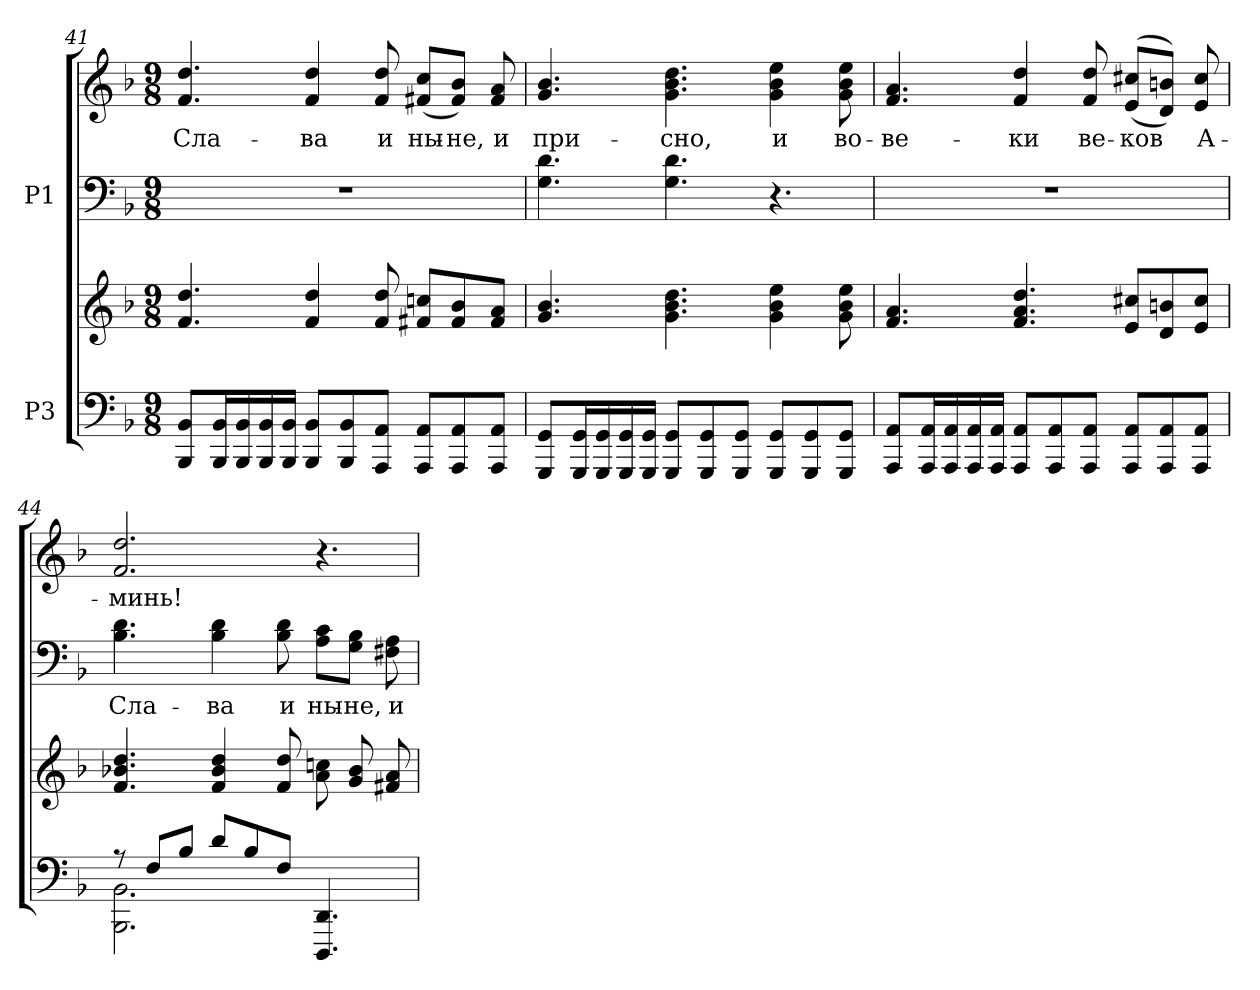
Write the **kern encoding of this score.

**kern	**kern	**kern	**text	**kern	**text
*part2	*part2	*part1	*part1	*part1	*part1
*staff4	*staff3	*staff2	*staff2	*staff1	*staff1
*I"P3	*	*I"P1	*	*	*
*clefF4	*clefG2	*clefF4	*	*clefG2	*
*k[b-]	*k[b-]	*k[b-]	*	*k[b-]	*
*d:	*d:	*d:	*	*d:	*
*M9/8	*M9/8	*M9/8	*	*M9/8	*
=41	=41	=41	=41	=41	=41
!	!	!LO:N:vis=1	!	!	!
!	!	!	!	!	!LO:LY:b:color=#000000
8BBB-i/ 8BB-iL	4.fi/ 4.ddi	8%9r	.	4.fi/ 4.ddi	Сла-
16BBB-i/ 16BB-iL	.	.	.	.	.
16BBB-i/ 16BB-i	.	.	.	.	.
16BBB-i/ 16BB-i	.	.	.	.	.
16BBB-i/ 16BB-iJJ	.	.	.	.	.
!	!	!	!	!	!LO:LY:b:color=#000000
8BBB-i/ 8BB-iL	4fi/ 4ddi	.	.	4fi/ 4ddi	-ва
8BBB-i/ 8BB-i	.	.	.	.	.
!	!	!	!	!	!LO:LY:b:color=#000000
8AAAi/ 8AAiJ	8fi/ 8ddi	.	.	8fi/ 8ddi	и
!	!	!	!	!	!LO:LY:b:color=#000000
8AAAi/ 8AAiL	8f#Xi/ 8ccniL	.	.	(8f#Xi/ 8cciL	ны-
!	!	!	!	!	!LO:LY:b:color=#000000
8AAAi/ 8AAi	8f#i/ 8b-i	.	.	8f#i/ 8b-iJ)	-не,
!	!	!	!	!	!LO:LY:b:color=#000000
8AAAi/ 8AAiJ	8f#i/ 8aiJ	.	.	8f#i/ 8ai	и
!!LO:PB:g=z
=42	=42	=42	=42	=42	=42
!	!	!	!	!	!LO:LY:b:color=#000000
8GGGi/ 8GGiL	4.gi/ 4.b-i	4.Gi\ 4.di	.	4.gi/ 4.b-i	при-
16GGGi/ 16GGiL	.	.	.	.	.
16GGGi/ 16GGi	.	.	.	.	.
16GGGi/ 16GGi	.	.	.	.	.
16GGGi/ 16GGiJJ	.	.	.	.	.
!	!	!	!	!	!LO:LY:b:color=#000000
8GGGi/ 8GGiL	4.gi\ 4.b-i 4.ddi	4.Gi\ 4.di	.	4.gi\ 4.b-i 4.ddi	-сно,
8GGGi/ 8GGi	.	.	.	.	.
8GGGi/ 8GGiJ	.	.	.	.	.
!	!	!	!	!	!LO:LY:b:color=#000000
8GGGi/ 8GGiL	4gi\ 4b-i 4eei	4.r	.	4gi\ 4b-i 4eei	и
8GGGi/ 8GGi	.	.	.	.	.
!	!	!	!	!	!LO:LY:b:color=#000000
8GGGi/ 8GGiJ	8gi\ 8b-i 8eei	.	.	8gi\ 8b-i 8eei	во-
=43	=43	=43	=43	=43	=43
!	!	!LO:N:vis=1	!	!	!
!	!	!	!	!	!LO:LY:b:color=#000000
8AAAi/ 8AAiL	4.fi/ 4.ai	8%9r	.	4.fi/ 4.ai	-ве-
16AAAi/ 16AAiL	.	.	.	.	.
16AAAi/ 16AAi	.	.	.	.	.
16AAAi/ 16AAi	.	.	.	.	.
16AAAi/ 16AAiJJ	.	.	.	.	.
!	!	!	!	!	!LO:LY:b:color=#000000
8AAAi/ 8AAiL	4.fi/ 4.ai 4.ddi	.	.	4fi/ 4ddi	-ки
8AAAi/ 8AAi	.	.	.	.	.
!	!	!	!	!	!LO:LY:b:color=#000000
8AAAi/ 8AAiJ	.	.	.	8fi/ 8ddi	ве-
!	!	!	!	!	!LO:LY:b:color=#000000
8AAAi/ 8AAiL	8ei/ 8cc#XiL	.	.	((8ei/ 8cc#XiL	-ков
8AAAi/ 8AAi	8di/ 8bni	.	.	8di/ 8bniJ))	.
!	!	!	!	!	!LO:LY:b:color=#000000
8AAAi/ 8AAiJ	8ei/ 8cc#iJ	.	.	8ei/ 8cc#i	А-
=44	=44	=44	=44	=44	=44
*^	*	*	*	*	*
!	!	!	!	!LO:LY:a:color=#000000	!	!
!	!	!	!	!	!	!LO:LY:b:color=#000000
8r	2.BBB-i\ 2.BB-i	4.fi/ 4.b-Xi 4.ddi	4.B-i\ 4.di	Сла-	2.fi/ 2.ddi	-минь!
8Fi/L	.	.	.	.	.	.
8B-i/J	.	.	.	.	.	.
!	!	!	!	!LO:LY:a:color=#000000	!	!
8di/L	.	4fi/ 4b-i 4ddi	4B-i\ 4di	-ва	.	.
8B-i/	.	.	.	.	.	.
!	!	!	!	!LO:LY:a:color=#000000	!	!
8Fi/J	.	8fi/ 8ddi	8B-i\ 8di	и	.	.
!	!	!	!	!LO:LY:a:color=#000000	!	!
4.ryy	4.DDDi/ 4.DDi	8ai\ 8ccni	8Ai\ 8ciL	ны-	4.r	.
!	!	!	!	!LO:LY:a:color=#000000	!	!
.	.	8gi/ 8b-i	8Gi\ 8B-iJ	-не,	.	.
!	!	!	!	!LO:LY:a:color=#000000	!	!
.	.	8f#Xi/ 8ai	8F#Xi\ 8Ai	и	.	.
*v	*v	*	*	*	*	*
=	=	=	=	=	=
*-	*-	*-	*-	*-	*-
